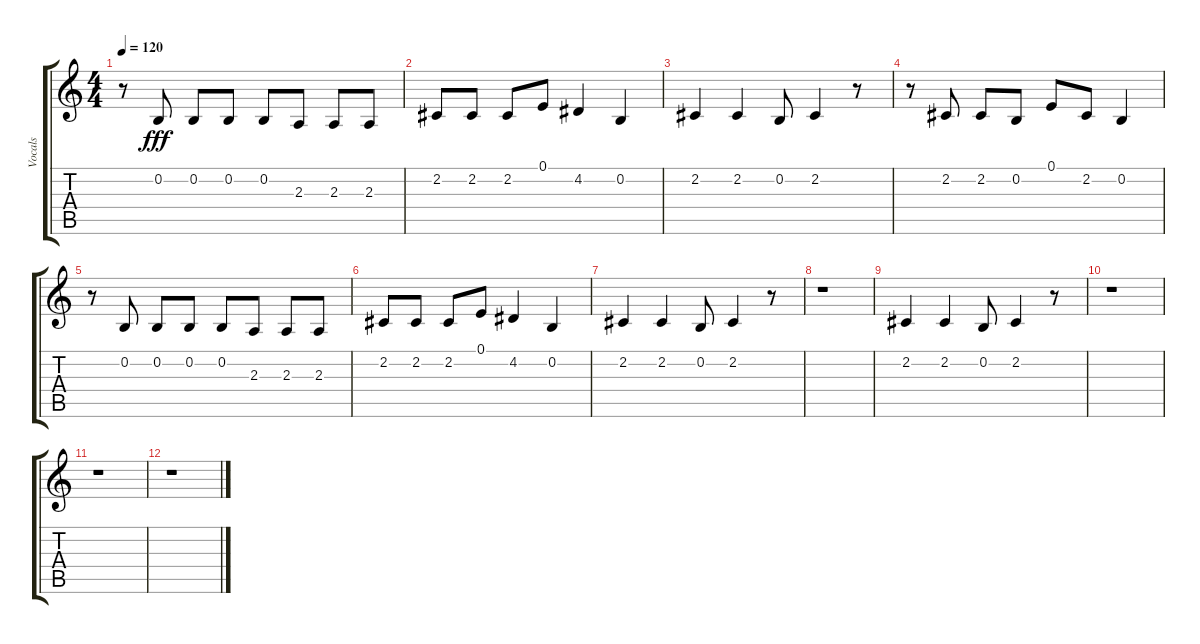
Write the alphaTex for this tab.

\track ("Vocals" "Vocals") {instrument tenorsax}
\staff {score tabs}
\tuning (E4 B3 G3 D3 A2 E2) {hide}
\ts (4 4)
\tempo 120
\clef g2
\ks c
r.8{dy fff} 0.2.8 0.2.8 0.2.8 0.2.8 2.3.8 2.3.8 2.3.8 |
2.2.8 2.2.8 2.2.8 0.1.8 4.2.4 0.2.4 |
2.2.4 2.2.4 0.2.8 2.2.4 r.8 |
r.8 2.2.8 2.2.8 0.2.8 0.1.8 2.2.8 0.2.4 |
r.8 0.2.8 0.2.8 0.2.8 0.2.8 2.3.8 2.3.8 2.3.8 |
2.2.8 2.2.8 2.2.8 0.1.8 4.2.4 0.2.4 |
2.2.4 2.2.4 0.2.8 2.2.4 r.8 |
r.1 |
2.2.4 2.2.4 0.2.8 2.2.4 r.8 |
r.1 |
r.1 |
r.1
